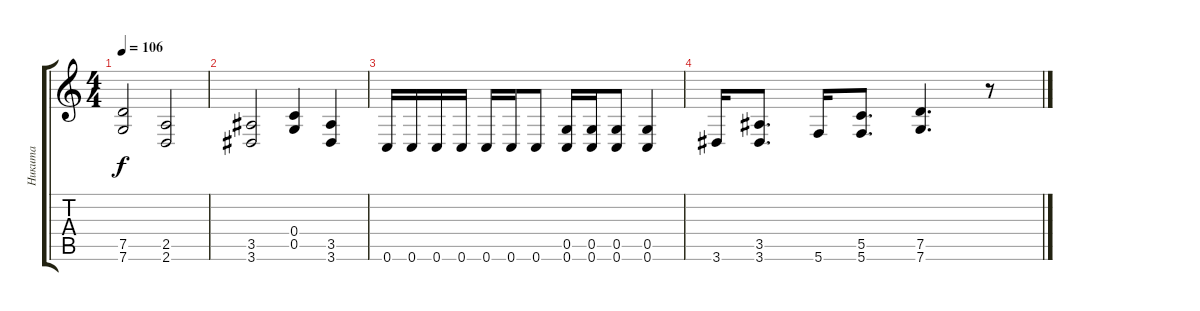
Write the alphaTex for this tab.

\track ("Никита" "Никита") {instrument distortionguitar}
\staff {score tabs}
\tuning (D4 A3 F3 C3 G2 C2) {hide}
\ts (4 4)
\tempo 106
\clef g2
\ks c
(7.5 7.6).2{dy f} (2.5 2.6).2 |
(3.5 3.6).2 (0.4 0.5).4 (3.5 3.6).4 |
0.6.16{balance 16} 0.6.16 0.6.16 0.6.16 0.6.16 0.6.16 0.6.8 (0.5 0.6).16 (0.5 0.6).16 (0.5 0.6).8 (0.5 0.6).4 |
3.6.16 (3.5 3.6).8{d} 5.6.16 (5.5 5.6).8{d} (7.5 7.6).4{d} r.8
